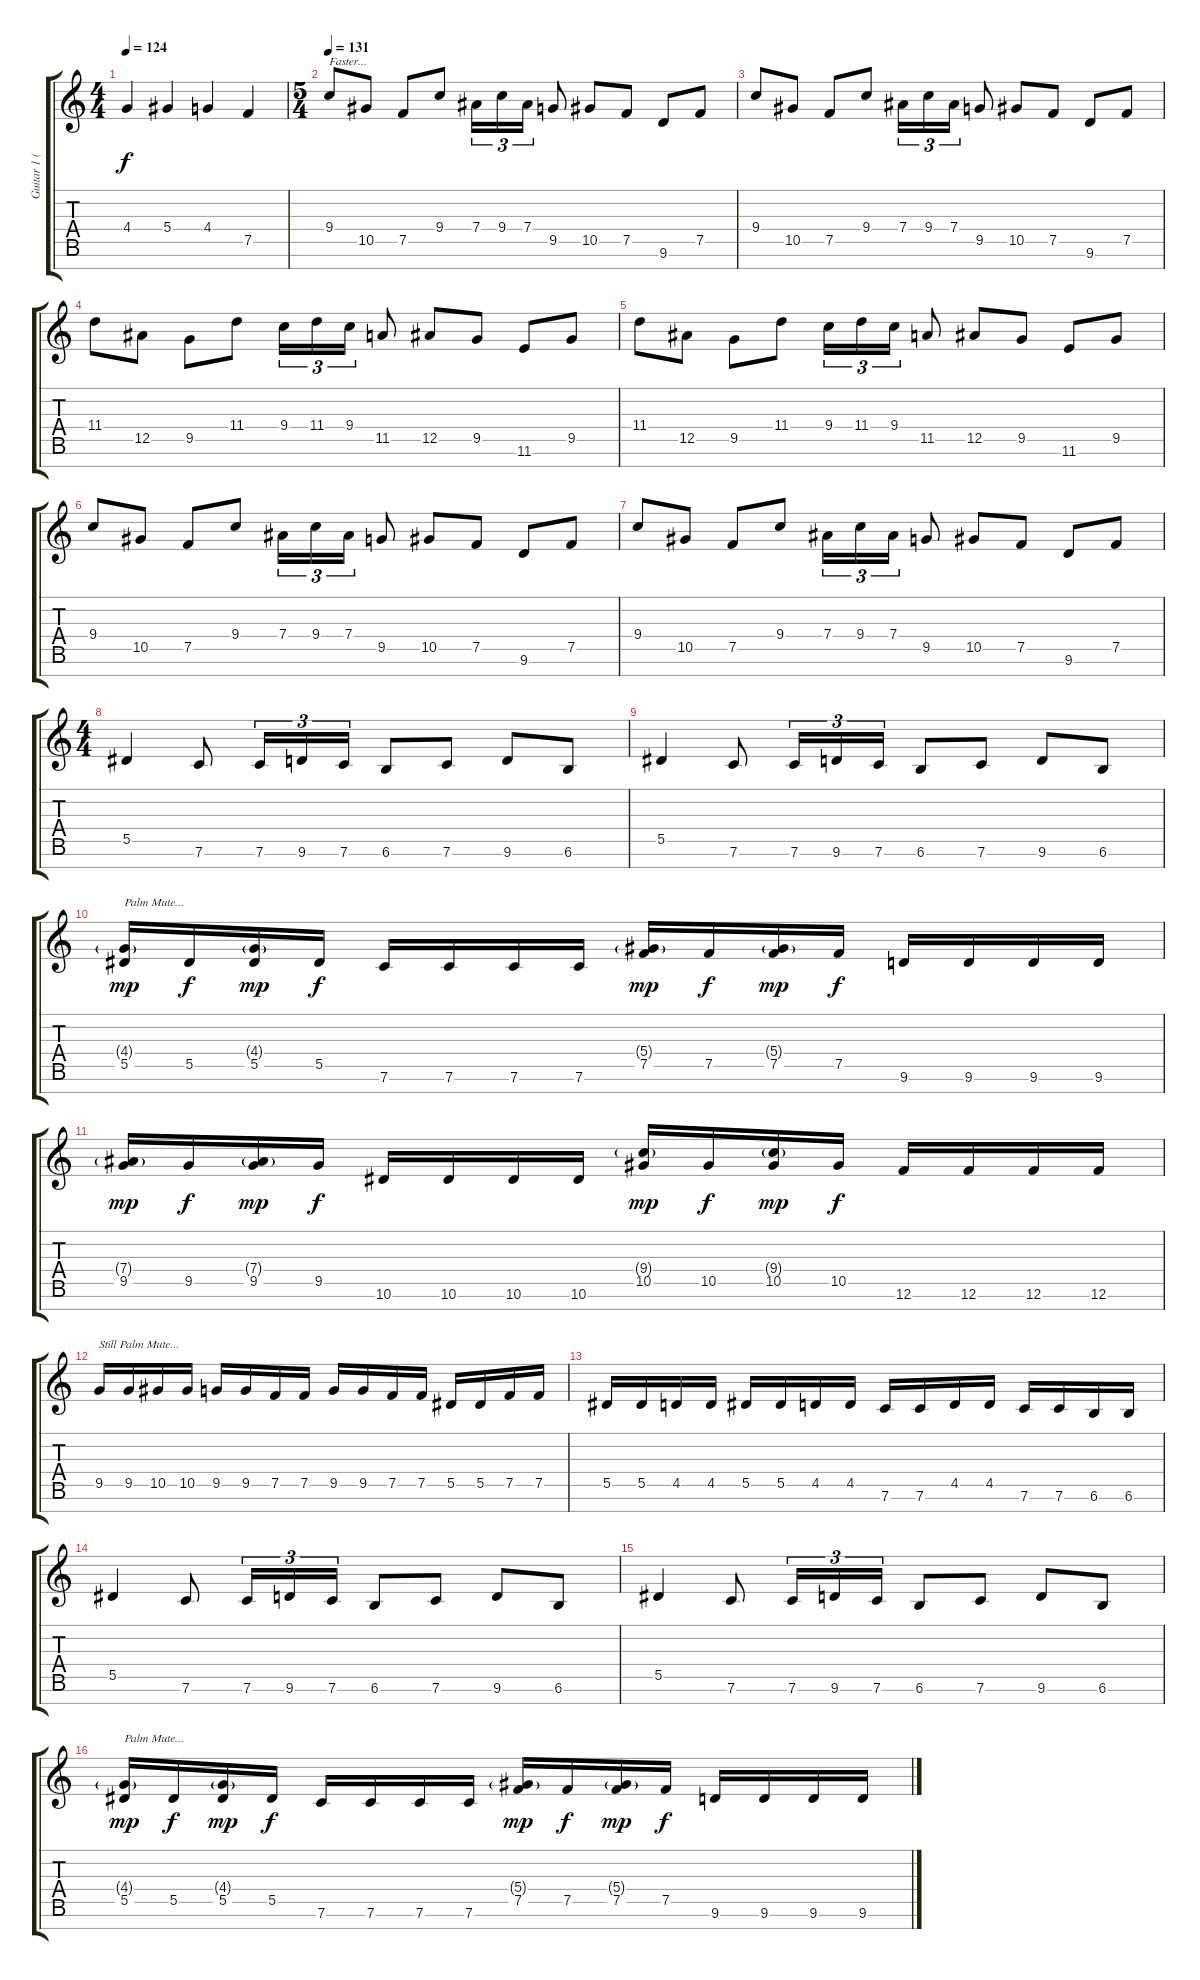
\track ("Guitar 1 (7 strings)" "Guitar 1 (") {instrument distortionguitar}
\staff {score tabs}
\tuning (F4 C4 G3 Eb3 Bb2 F2 C2) {hide}
\ts (4 4)
\tempo 124
\clef g2
\ks c
4.4.4{dy f} 5.4.4 4.4.4 7.5.4 |
\ts (5 4)
\tempo 131
9.4.8{txt "Faster..." volume 11} 10.5.8 7.5.8 9.4.8 7.4.16{tu (3 2)} 9.4.16{tu (3 2)} 7.4.16{tu (3 2)} 9.5.8 10.5.8 7.5.8 9.6.8 7.5.8 |
9.4.8 10.5.8 7.5.8 9.4.8 7.4.16{tu (3 2)} 9.4.16{tu (3 2)} 7.4.16{tu (3 2)} 9.5.8 10.5.8 7.5.8 9.6.8 7.5.8 |
11.4.8 12.5.8 9.5.8 11.4.8 9.4.16{tu (3 2)} 11.4.16{tu (3 2)} 9.4.16{tu (3 2)} 11.5.8 12.5.8 9.5.8 11.6.8 9.5.8 |
11.4.8 12.5.8 9.5.8 11.4.8 9.4.16{tu (3 2)} 11.4.16{tu (3 2)} 9.4.16{tu (3 2)} 11.5.8 12.5.8 9.5.8 11.6.8 9.5.8 |
9.4.8 10.5.8 7.5.8 9.4.8 7.4.16{tu (3 2)} 9.4.16{tu (3 2)} 7.4.16{tu (3 2)} 9.5.8 10.5.8 7.5.8 9.6.8 7.5.8 |
9.4.8 10.5.8 7.5.8 9.4.8 7.4.16{tu (3 2)} 9.4.16{tu (3 2)} 7.4.16{tu (3 2)} 9.5.8 10.5.8 7.5.8 9.6.8 7.5.8 |
\ts (4 4)
5.5.4 7.6.8 7.6.16{tu (3 2)} 9.6.16{tu (3 2)} 7.6.16{tu (3 2)} 6.6.8 7.6.8 9.6.8 6.6.8 |
5.5.4 7.6.8 7.6.16{tu (3 2)} 9.6.16{tu (3 2)} 7.6.16{tu (3 2)} 6.6.8 7.6.8 9.6.8 6.6.8 |
(4.4{g} 5.5).16{txt "Palm Mute..." dy mp} 5.5.16{dy f} (4.4{g} 5.5).16{dy mp} 5.5.16{dy f} 7.6.16 7.6.16 7.6.16 7.6.16 (5.4{g} 7.5).16{dy mp} 7.5.16{dy f} (5.4{g} 7.5).16{dy mp} 7.5.16{dy f} 9.6.16 9.6.16 9.6.16 9.6.16 |
(7.4{g} 9.5).16{dy mp} 9.5.16{dy f} (7.4{g} 9.5).16{dy mp} 9.5.16{dy f} 10.6.16 10.6.16 10.6.16 10.6.16 (9.4{g} 10.5).16{dy mp} 10.5.16{dy f} (9.4{g} 10.5).16{dy mp} 10.5.16{dy f} 12.6.16 12.6.16 12.6.16 12.6.16 |
9.5.16{txt "Still Palm Mute..." volume 10} 9.5.16 10.5.16 10.5.16 9.5.16 9.5.16 7.5.16 7.5.16 9.5.16 9.5.16 7.5.16 7.5.16 5.5.16 5.5.16 7.5.16 7.5.16 |
5.5.16 5.5.16 4.5.16 4.5.16 5.5.16 5.5.16 4.5.16 4.5.16 7.6.16 7.6.16 4.5.16 4.5.16 7.6.16 7.6.16 6.6.16 6.6.16 |
5.5.4 7.6.8 7.6.16{tu (3 2)} 9.6.16{tu (3 2)} 7.6.16{tu (3 2)} 6.6.8 7.6.8 9.6.8 6.6.8 |
5.5.4 7.6.8 7.6.16{tu (3 2)} 9.6.16{tu (3 2)} 7.6.16{tu (3 2)} 6.6.8 7.6.8 9.6.8 6.6.8 |
(4.4{g} 5.5).16{txt "Palm Mute..." dy mp} 5.5.16{dy f} (4.4{g} 5.5).16{dy mp} 5.5.16{dy f} 7.6.16 7.6.16 7.6.16 7.6.16 (5.4{g} 7.5).16{dy mp} 7.5.16{dy f} (5.4{g} 7.5).16{dy mp} 7.5.16{dy f} 9.6.16 9.6.16 9.6.16 9.6.16
